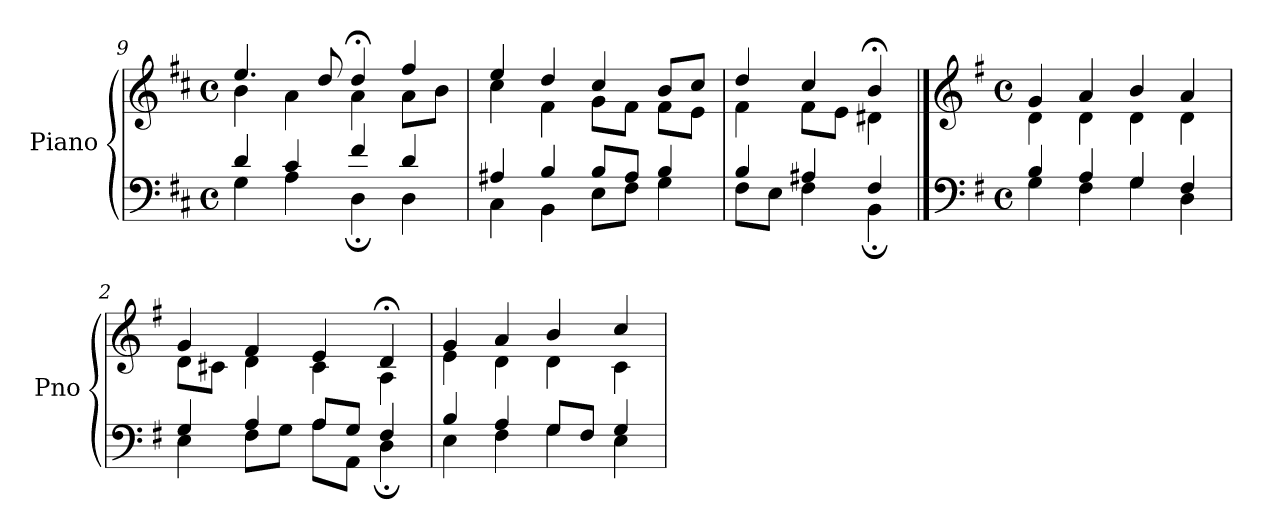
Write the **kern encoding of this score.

**kern	**kern
*part1	*part1
*staff2	*staff1
*I"Piano	*
*I'Pno	*
*clefF4	*clefG2
*k[f#c#]	*k[f#c#]
*M4/4	*M4/4
*met(c)	*met(c)
=9	=9
*^	*^
4d/	4G\	4.ee/	4b\
4c#/	4A\	.	4a\
.	.	8dd/	.
4f#/	4D;\	4dd;</	4a\
4d/	4D\	4ff#/	8a\L
.	.	.	8b\J
=10	=10	=10	=10
4A#X/	4C#\	4ee/	4cc#\
4B/	4BB\	4dd/	4f#\
8B/L	8E\L	4cc#/	8g\L
8A#/J	8F#\J	.	8f#\J
4B/	4G\	8b/L	8f#\L
.	.	8cc#/J	8e\J
=11	=11	=11	=11
4B/	8F#\L	4dd/	4f#\
.	8E\J	.	.
4A#X/	4F#\	4cc#/	8f#\L
.	.	.	8e\J
4F#/	4BB;\	4b;</	4d#X\
==1	==1	==1	==1
*clefF4	*	*clefG2	*
*k[f#]	*	*k[f#]	*
*M4/4	*	*M4/4	*
*met(c)	*	*met(c)	*
4B/	4G\	4g/	4d\
4A/	4F#\	4a/	4d\
4G/	4G\	4b/	4d\
4F#/	4D\	4a/	4d\
=2	=2	=2	=2
4G/	4E\	4g/	8d\L
.	.	.	8c#X\J
4A/	8F#\L	4f#/	4d\
.	8G\J	.	.
8A/L	8A\L	4e/	4c#\
8G/J	8AA\J	.	.
4F#/	4D;\	4d;</	4A\
=3	=3	=3	=3
4B/	4E\	4g/	4e\
4A/	4F#\	4a/	4d\
8G/L	4G\	4b/	4d\
8F#/J	.	.	.
4G/	4E\	4cc/	4c\
*v	*v	*	*
*	*v	*v
=	=
*-	*-
